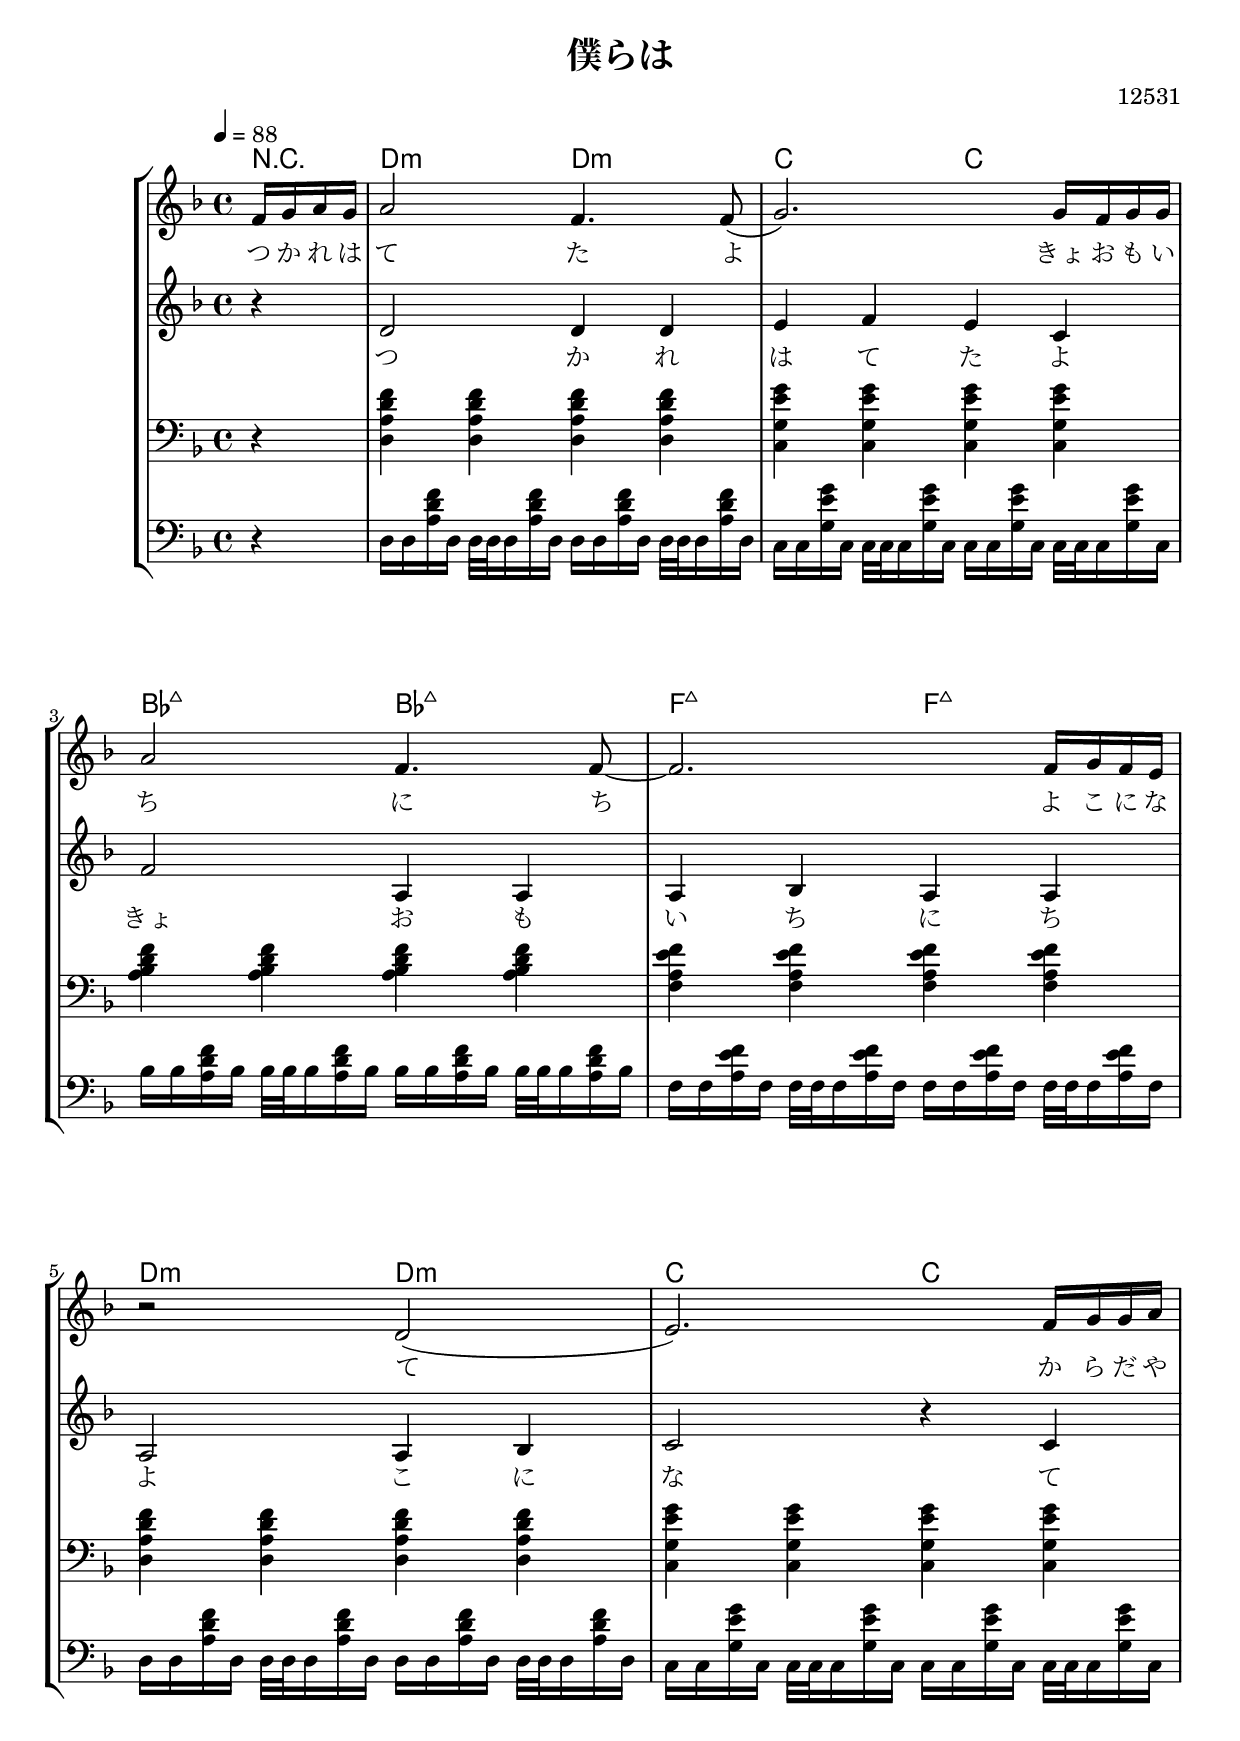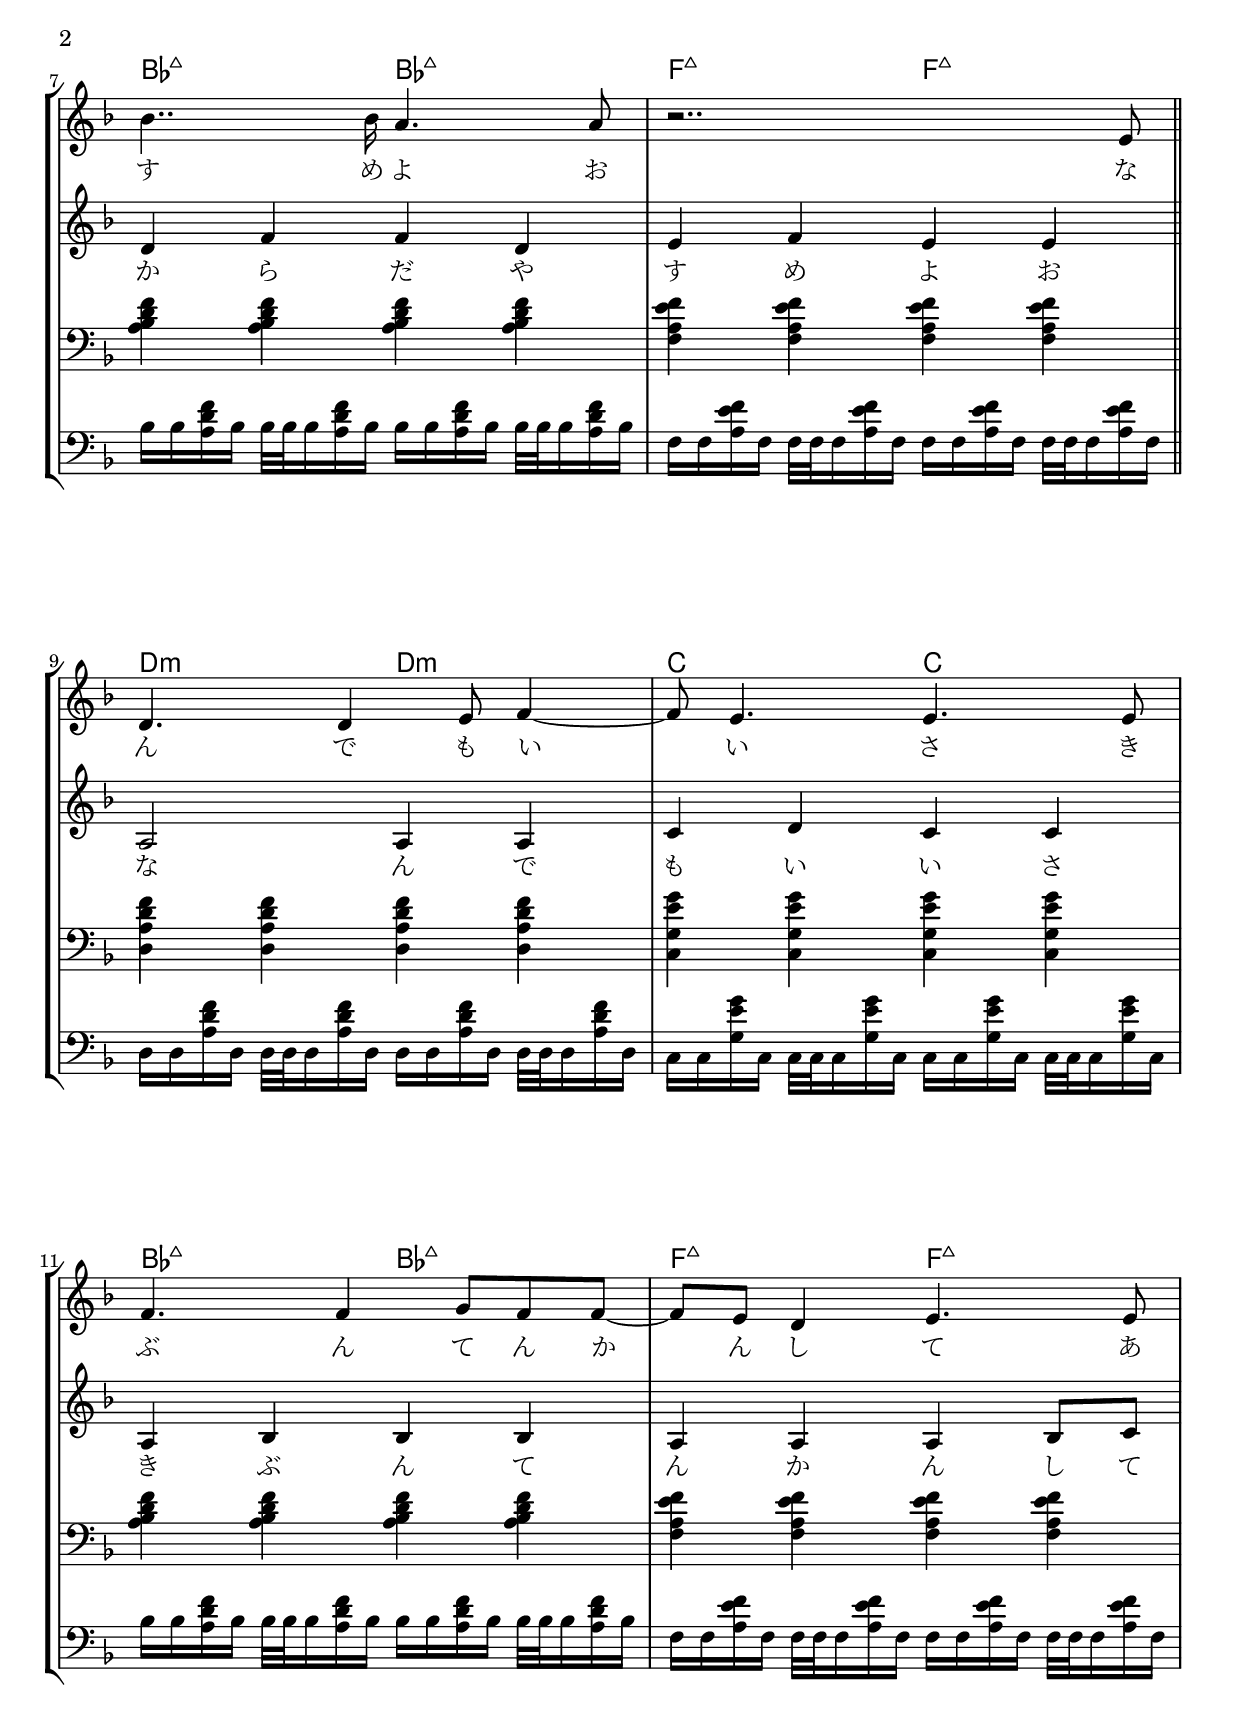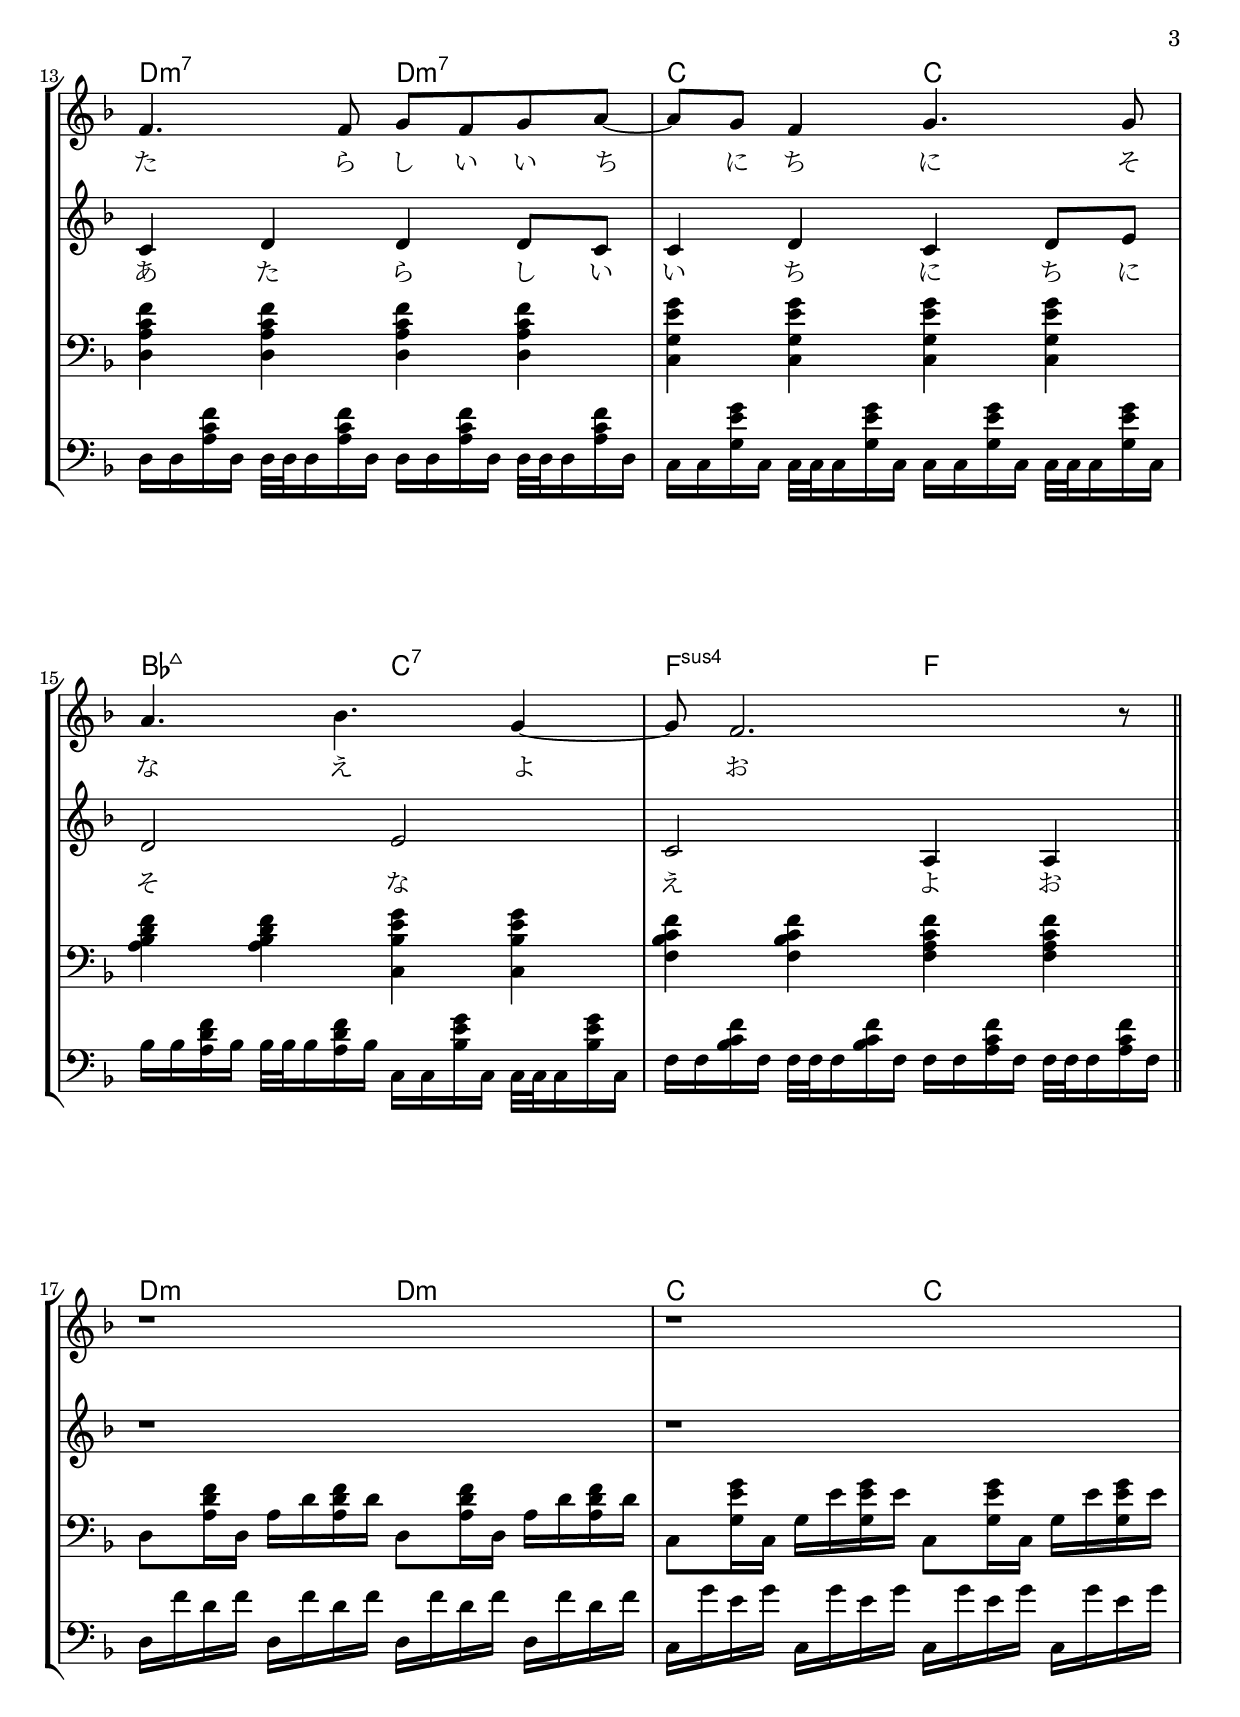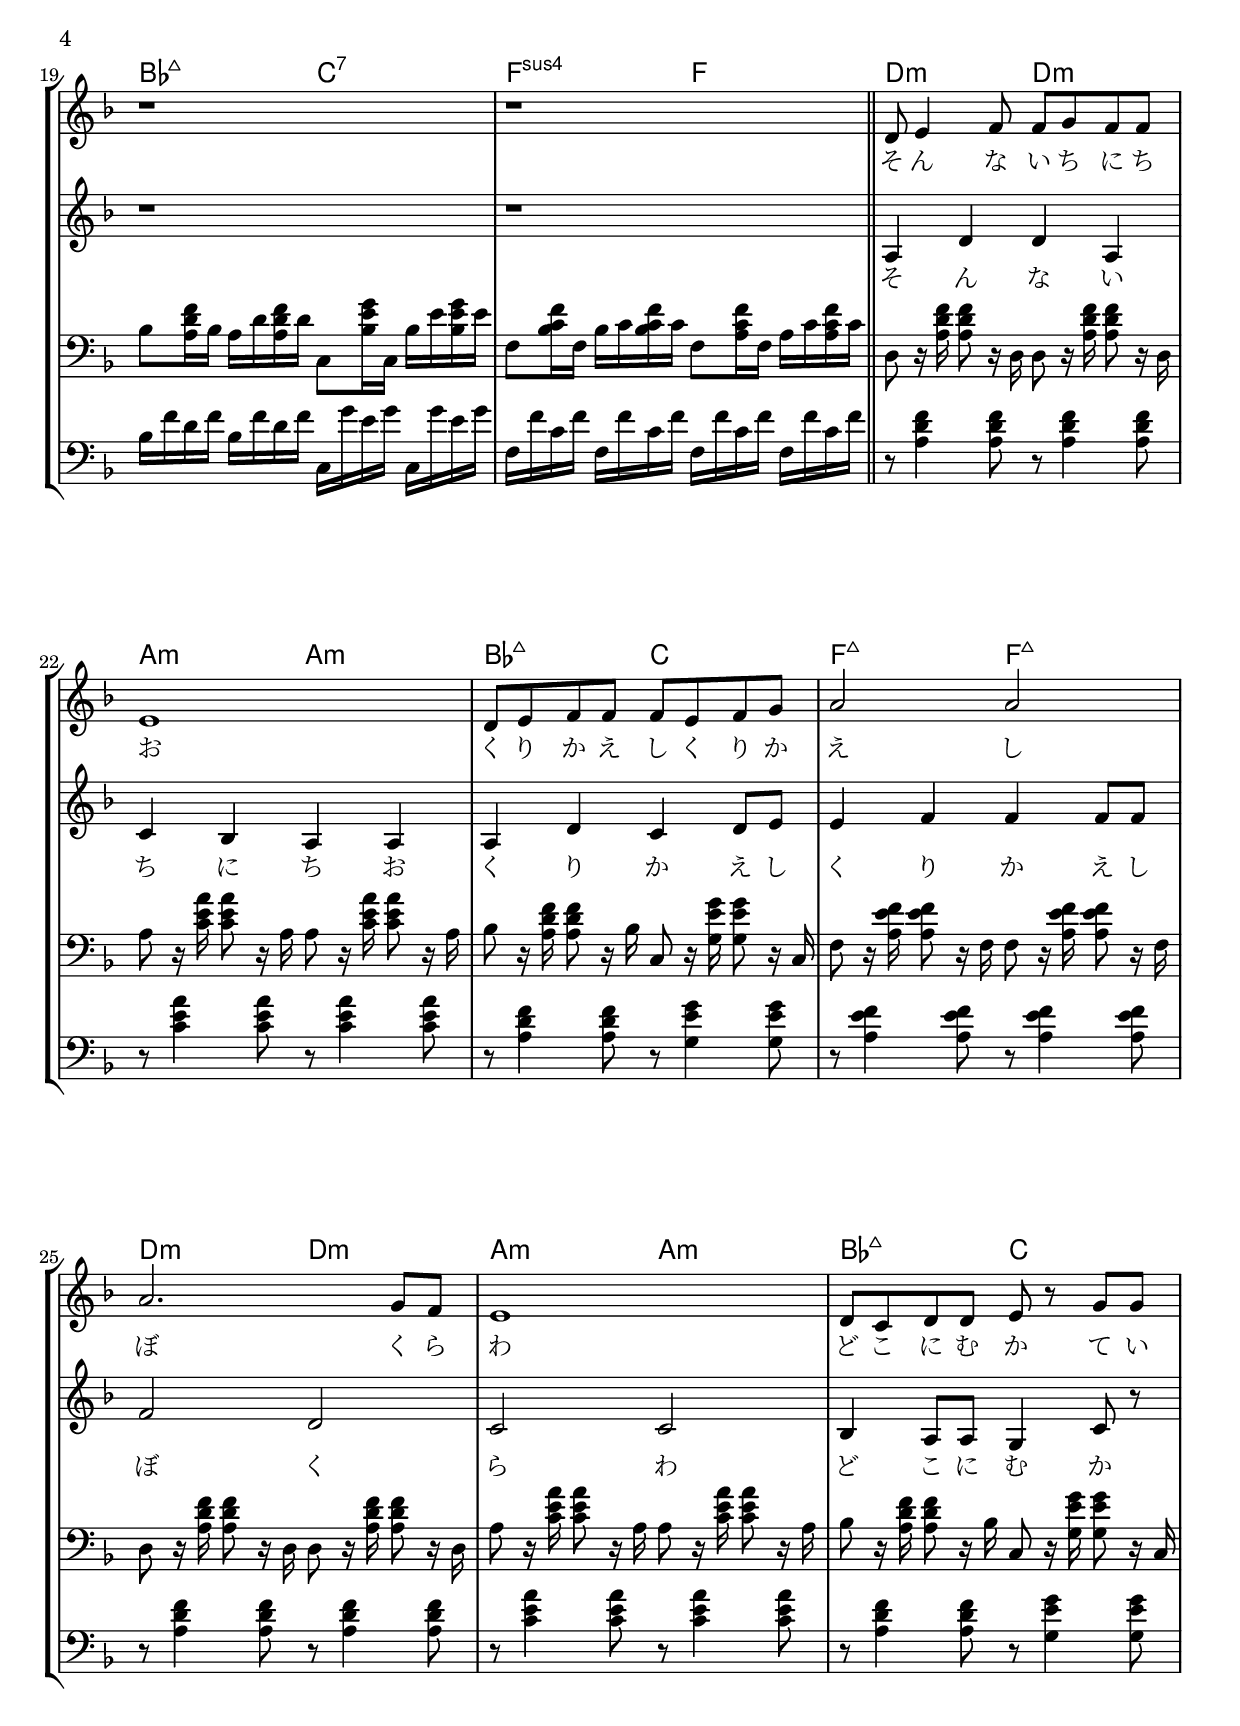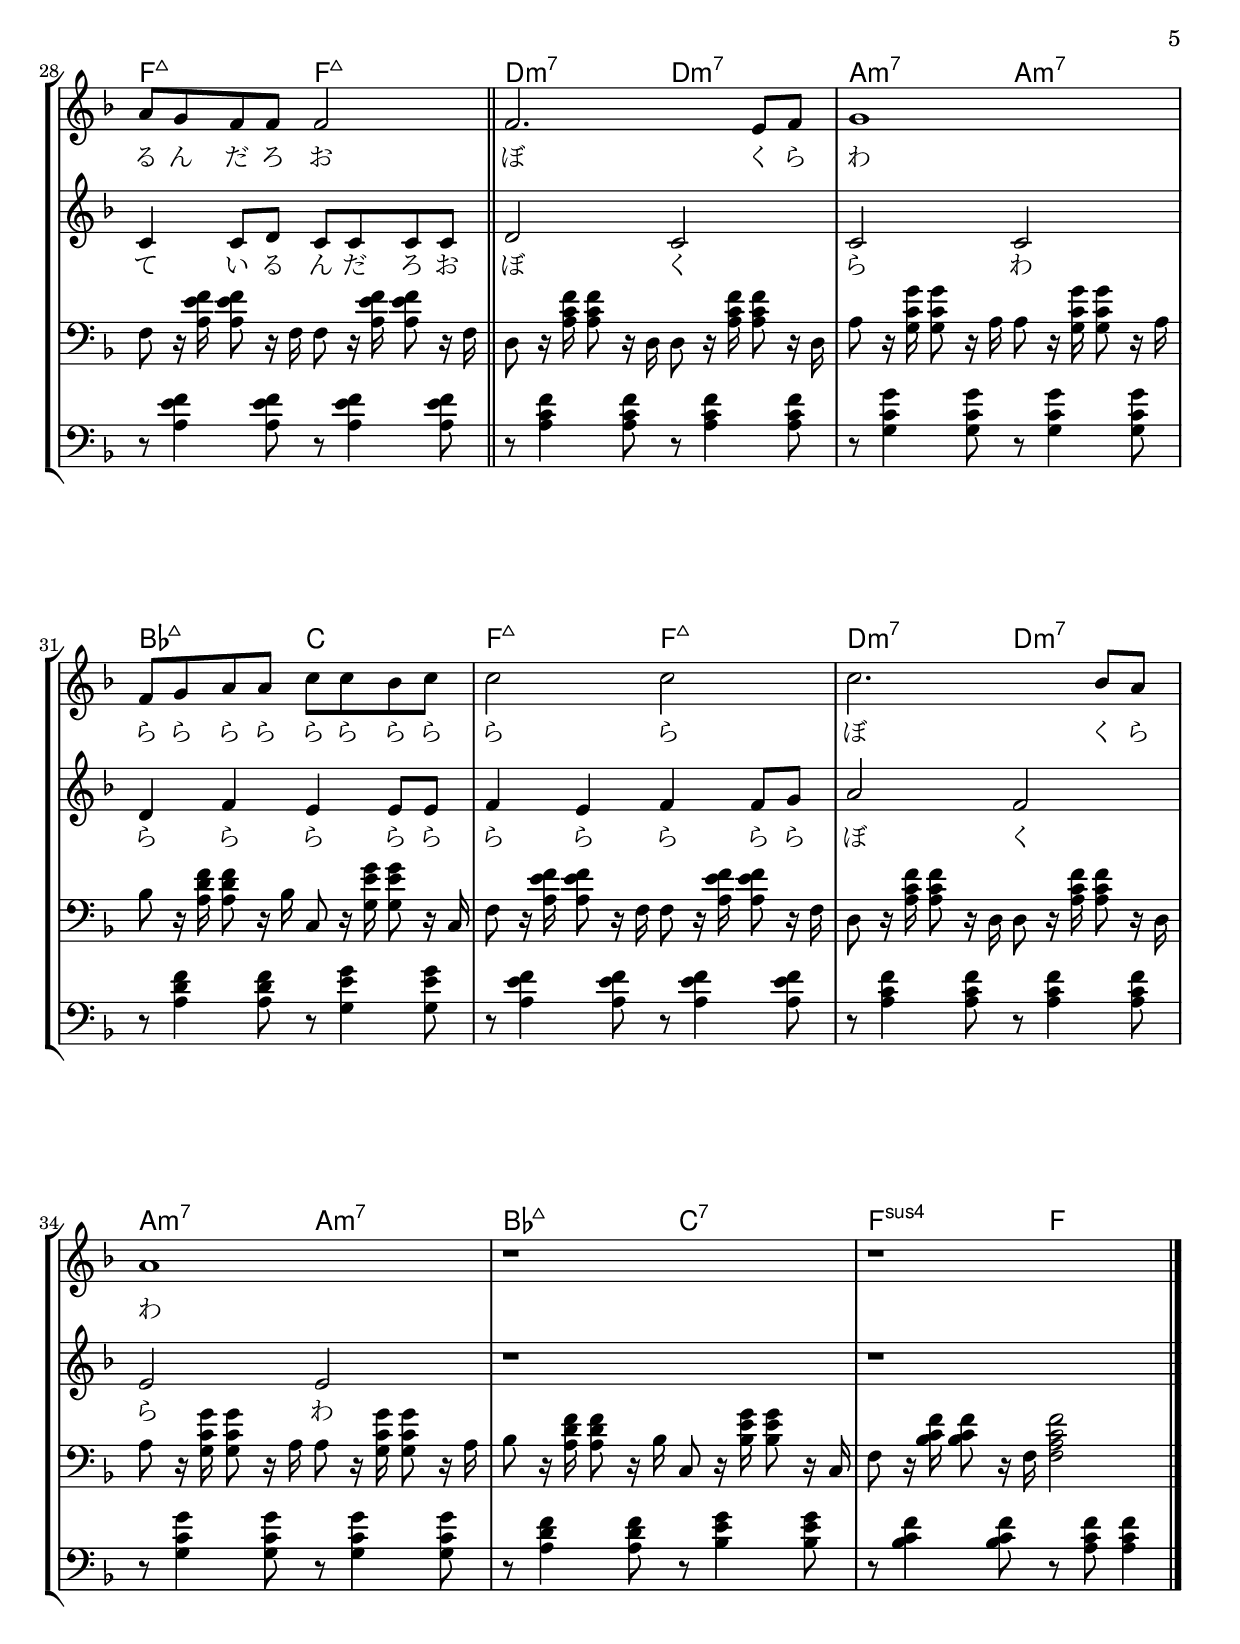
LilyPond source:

\version "2.12.1"

\header {
	title = \markup {僕らは}
	composer = \markup \center-column {12531}
}

harmony = \chordmode {
		r4d2:m d:m c c bes:maj7 bes:maj7 f:maj7 f:maj7 d:m d:m c c bes:maj7 bes:maj7 f:maj7 f:maj7 

	d:m d:m c c bes:maj7 bes:maj7 f:maj7 f:maj7 d:min7 d:min7 c c bes:maj7 c:7 f:sus4 f 

	d:m d:m c c bes:maj7 c:7 f:sus4 f 

	d:m d:m a:m a:m bes:maj7 c f:maj7 f:maj7 d:m d:m a:m a:m bes:maj7 c f:maj7 f:maj7 

	d:min7 d:min7 a:min7 a:min7 bes:maj7 c f:maj7 f:maj7 d:min7 d:min7 a:min7 a:min7 bes:maj7 c:7 f:sus4 f 
}

melody = {
	\set Staff.midiInstrument = #"mmi0.42"
	\partial 8*2
		\key f \major
	\tempo 4 = 88
f'16  g'16  a'16  g'16 
	a'2  f'4.  f'8 
	(g'2.)  g'16  f'16  g'16  g'16 
	a'2  f'4.  f'8~ 
	f'2.  f'16  g'16  f'16  e'16 
	r2  d'2 
	(e'2.)  f'16  g'16  g'16  a'16 
	bes'4..  bes'16  a'4.  a'8
	r2.. 	\set Staff.midiInstrument = #"mmi0.42"
	e'8 
	d'4.  d'4  e'8  f'4~ 
	f'8  e'4.  e'4.  e'8 
	f'4.  f'4  g'8  f'8  f'8~ 
	f'8  e'8  d'4  e'4.  e'8 
	f'4.  f'8  g'8  f'8  g'8  a'8~ 
	a'8  g'8  f'4  g'4.  g'8 
	a'4.  bes'4.  g'4~ 
	g'8  f'2.  	r8 	r1 | r1 | r1 | r1   
	\set Staff.midiInstrument = #"mmi0.42"
	d'8  e'4  f'8  f'8  g'8  f'8  f'8 
	e'1 
	d'8  e'8  f'8  f'8  f'8  e'8  f'8  g'8 
	a'2  a'2 
	a'2.  g'8  f'8 
	e'1 
	d'8  c'8  d'8  d'8  e'8  r8  g'8  g'8 
	a'8  g'8  f'8  f'8  f'2
	\set Staff.midiInstrument = #"mmi0.42"
	f'2.  e'8  f'8 
	g'1 
	f'8  g'8  a'8  a'8  c''8  c''8  bes'8  c''8 
	c''2  c''2 
	c''2.  bes'8  a'8 
	a'1
	r1 r1 	\bar "|."
}

words = \lyricmode {
	つ  か  れ  は  て  た  よ  きょ  お  も  い  ち  に  ち  よ  こ  に  な  て  か  ら  だ  や  す  め  よ  お  
	な  ん  で  も  い  い  さ  き  ぶ  ん  て  ん  か  ん  し  て  あ  た  ら  し  い  い  ち  に  ち  に  そ  な  え  よ  お  
	
	そ  ん  な  い  ち  に  ち  お  く  り  か  え  し  く  り  か  え  し  ぼ  く  ら  わ  ど  こ  に  む  か  て  い  る  ん  だ  ろ  お  
	ぼ  く  ら  わ  ら  ら  ら  ら  ら  ら  ら  ら  ら  ら  ぼ  く  ら  わ  
}

secondmelody = {
	\set Staff.midiInstrument = #"mmi0.42"
	\partial 8*2
		\key f \major
	\tempo 4 = 88
r4  d'2  d'4  d'4 
	e'4  f'4  e'4  c'4 
	f'2  a4  a4 
	a4  bes4  a4  a4 
	a2  a4  bes4 
	c'2  r4  c'4 
	d'4  f'4  f'4  d'4 
	e'4  f'4  e'4  e'4
	\set Staff.midiInstrument = #"mmi0.42"
	 a2  a4  a4 
	c'4  d'4  c'4  c'4 
	a4  bes4  bes4  bes4 
	a4  a4  a4  bes8  c'8 
	c'4  d'4  d'4  d'8  c'8 
	c'4  d'4  c'4  d'8  e'8 
	d'2  e'2 
	c'2  a4  a4
	r1 | r1 | r1 | r1   
	\set Staff.midiInstrument = #"mmi0.42"
	a4  d'4  d'4  a4 
	c'4  bes4  a4  a4 
	a4  d'4  c'4  d'8  e'8 
	e'4  f'4  f'4  f'8  f'8 
	f'2  d'2 
	c'2  c'2 
	bes4  a8  a8  g4  c'8  r8 
	c'4  c'8  d'8  c'8  c'8  c'8  c'8
	\set Staff.midiInstrument = #"mmi0.42"
	d'2  c'2 
	c'2  c'2 
	d'4  f'4  e'4  e'8  e'8 
	f'4  e'4  f'4  f'8  g'8 
	a'2  f'2 
	e'2  e'2
	r1 r1 	\bar "|."
}

secondwords = \lyricmode {
	つ  か  れ  は  て  た  よ  きょ  お  も  い  ち  に  ち  よ  こ  に  な  て  か  ら  だ  や  す  め  よ  お  
	な  ん  で  も  い  い  さ  き  ぶ  ん  て  ん  か  ん  し  て  あ  た  ら  し  い  い  ち  に  ち  に  そ  な  え  よ  お  
	
	そ  ん  な  い  ち  に  ち  お  く  り  か  え  し  く  り  か  え  し  ぼ  く  ら  わ  ど  こ  に  む  か  て  い  る  ん  だ  ろ  お  
	ぼ  く  ら  わ  ら  ら  ら  ら  ら  ら  ら  ら  ら  ら  ぼ  く  ら  わ  
}

tempochange = {
	\tempo 4 = 88
	r1 | r1 | r1 | r1 | r1 | r1 | r1 | r1 \bar "||"
	\tempo 4 = 88
	r1 | r1 | r1 | r1 | r1 | r1 | r1 | r1 \bar "||"
	\tempo 4 = 88
	r1 | r1 | r1 | r1 \bar "||"
	\tempo 4 = 88
	r1 | r1 | r1 | r1 | r1 | r1 | r1 | r1 \bar "||"
	\tempo 4 = 88
	r1 | r1 | r1 | r1 | r1 | r1 | r1 | r1 \bar "|."
}

mainacc = {
	\clef bass
	\set Staff.midiInstrument = #"Acoustic Guitar (nylon)"
	\key f \major
	\tempo 4 = 88
	\partial 8*2
	r4	<d a d' f'>4 <d a d' f'>4
	<d a d' f'>4 <d a d' f'>4
	<c g e' g'>4 <c g e' g'>4
	<c g e' g'>4 <c g e' g'>4
	<bes a d' f'>4 <bes a d' f'>4
	<bes a d' f'>4 <bes a d' f'>4
	<f a e' f'>4 <f a e' f'>4
	<f a e' f'>4 <f a e' f'>4
	<d a d' f'>4 <d a d' f'>4
	<d a d' f'>4 <d a d' f'>4
	<c g e' g'>4 <c g e' g'>4
	<c g e' g'>4 <c g e' g'>4
	<bes a d' f'>4 <bes a d' f'>4
	<bes a d' f'>4 <bes a d' f'>4
	<f a e' f'>4 <f a e' f'>4
	<f a e' f'>4 <f a e' f'>4
	\bar "||"

	\set Staff.midiInstrument = #"Electric Guitar (clean)"
	<d a d' f'>4 <d a d' f'>4
	<d a d' f'>4 <d a d' f'>4
	<c g e' g'>4 <c g e' g'>4
	<c g e' g'>4 <c g e' g'>4
	<bes a d' f'>4 <bes a d' f'>4
	<bes a d' f'>4 <bes a d' f'>4
	<f a e' f'>4 <f a e' f'>4
	<f a e' f'>4 <f a e' f'>4
	<d a c' f'>4 <d a c' f'>4
	<d a c' f'>4 <d a c' f'>4
	<c g e' g'>4 <c g e' g'>4
	<c g e' g'>4 <c g e' g'>4
	<bes a d' f'>4 <bes a d' f'>4
	<c bes e' g'>4 <c bes e' g'>4
	<f bes c' f'>4 <f bes c' f'>4
	<f a c' f'>4 <f a c' f'>4
	\bar "||"

	\set Staff.midiInstrument = #"Acoustic Guitar (steel)"
	d8 <a d' f'>16 d16   a16 d'16 <a d' f'>16 d'16
	d8 <a d' f'>16 d16   a16 d'16 <a d' f'>16 d'16
	c8 <g e' g'>16 c16   g16 e'16 <g e' g'>16 e'16
	c8 <g e' g'>16 c16   g16 e'16 <g e' g'>16 e'16
	bes8 <a d' f'>16 bes16   a16 d'16 <a d' f'>16 d'16
	c8 <bes e' g'>16 c16   bes16 e'16 <bes e' g'>16 e'16
	f8 <bes c' f'>16 f16   bes16 c'16 <bes c' f'>16 c'16
	f8 <a c' f'>16 f16   a16 c'16 <a c' f'>16 c'16
	\bar "||"

	\set Staff.midiInstrument = #"Electric Bass (pick)"
	d8 r16 <a d' f'>16 <a d' f'>8 r16 d16
	d8 r16 <a d' f'>16 <a d' f'>8 r16 d16
	a8 r16 <c' e' a'>16 <c' e' a'>8 r16 a16
	a8 r16 <c' e' a'>16 <c' e' a'>8 r16 a16
	bes8 r16 <a d' f'>16 <a d' f'>8 r16 bes16
	c8 r16 <g e' g'>16 <g e' g'>8 r16 c16
	f8 r16 <a e' f'>16 <a e' f'>8 r16 f16
	f8 r16 <a e' f'>16 <a e' f'>8 r16 f16
	d8 r16 <a d' f'>16 <a d' f'>8 r16 d16
	d8 r16 <a d' f'>16 <a d' f'>8 r16 d16
	a8 r16 <c' e' a'>16 <c' e' a'>8 r16 a16
	a8 r16 <c' e' a'>16 <c' e' a'>8 r16 a16
	bes8 r16 <a d' f'>16 <a d' f'>8 r16 bes16
	c8 r16 <g e' g'>16 <g e' g'>8 r16 c16
	f8 r16 <a e' f'>16 <a e' f'>8 r16 f16
	f8 r16 <a e' f'>16 <a e' f'>8 r16 f16
	\bar "||"

	\set Staff.midiInstrument = #"Electric Bass (finger)"
	d8 r16 <a c' f'>16 <a c' f'>8 r16 d16
	d8 r16 <a c' f'>16 <a c' f'>8 r16 d16
	a8 r16 <g c' g'>16 <g c' g'>8 r16 a16
	a8 r16 <g c' g'>16 <g c' g'>8 r16 a16
	bes8 r16 <a d' f'>16 <a d' f'>8 r16 bes16
	c8 r16 <g e' g'>16 <g e' g'>8 r16 c16
	f8 r16 <a e' f'>16 <a e' f'>8 r16 f16
	f8 r16 <a e' f'>16 <a e' f'>8 r16 f16
	d8 r16 <a c' f'>16 <a c' f'>8 r16 d16
	d8 r16 <a c' f'>16 <a c' f'>8 r16 d16
	a8 r16 <g c' g'>16 <g c' g'>8 r16 a16
	a8 r16 <g c' g'>16 <g c' g'>8 r16 a16
	bes8 r16 <a d' f'>16 <a d' f'>8 r16 bes16
	c8 r16 <bes e' g'>16 <bes e' g'>8 r16 c16
	f8 r16 <bes c' f'>16 <bes c' f'>8 r16 f16
	<f a c' f'>2
	\bar "|."
}

subacc = {
	\clef bass
	\set Staff.midiInstrument = #"Acoustic grand"
	\key f \major
	\tempo 4 = 88
	\partial 8*2
	r4	d16 d16 <a d' f'>16 d16   d32 d32 d16 <a d' f'>16 d16
	d16 d16 <a d' f'>16 d16   d32 d32 d16 <a d' f'>16 d16
	c16 c16 <g e' g'>16 c16   c32 c32 c16 <g e' g'>16 c16
	c16 c16 <g e' g'>16 c16   c32 c32 c16 <g e' g'>16 c16
	bes16 bes16 <a d' f'>16 bes16   bes32 bes32 bes16 <a d' f'>16 bes16
	bes16 bes16 <a d' f'>16 bes16   bes32 bes32 bes16 <a d' f'>16 bes16
	f16 f16 <a e' f'>16 f16   f32 f32 f16 <a e' f'>16 f16
	f16 f16 <a e' f'>16 f16   f32 f32 f16 <a e' f'>16 f16
	d16 d16 <a d' f'>16 d16   d32 d32 d16 <a d' f'>16 d16
	d16 d16 <a d' f'>16 d16   d32 d32 d16 <a d' f'>16 d16
	c16 c16 <g e' g'>16 c16   c32 c32 c16 <g e' g'>16 c16
	c16 c16 <g e' g'>16 c16   c32 c32 c16 <g e' g'>16 c16
	bes16 bes16 <a d' f'>16 bes16   bes32 bes32 bes16 <a d' f'>16 bes16
	bes16 bes16 <a d' f'>16 bes16   bes32 bes32 bes16 <a d' f'>16 bes16
	f16 f16 <a e' f'>16 f16   f32 f32 f16 <a e' f'>16 f16
	f16 f16 <a e' f'>16 f16   f32 f32 f16 <a e' f'>16 f16
	\bar "||"

	\set Staff.midiInstrument = #"Electric Piano 1"
	d16 d16 <a d' f'>16 d16   d32 d32 d16 <a d' f'>16 d16
	d16 d16 <a d' f'>16 d16   d32 d32 d16 <a d' f'>16 d16
	c16 c16 <g e' g'>16 c16   c32 c32 c16 <g e' g'>16 c16
	c16 c16 <g e' g'>16 c16   c32 c32 c16 <g e' g'>16 c16
	bes16 bes16 <a d' f'>16 bes16   bes32 bes32 bes16 <a d' f'>16 bes16
	bes16 bes16 <a d' f'>16 bes16   bes32 bes32 bes16 <a d' f'>16 bes16
	f16 f16 <a e' f'>16 f16   f32 f32 f16 <a e' f'>16 f16
	f16 f16 <a e' f'>16 f16   f32 f32 f16 <a e' f'>16 f16
	d16 d16 <a c' f'>16 d16   d32 d32 d16 <a c' f'>16 d16
	d16 d16 <a c' f'>16 d16   d32 d32 d16 <a c' f'>16 d16
	c16 c16 <g e' g'>16 c16   c32 c32 c16 <g e' g'>16 c16
	c16 c16 <g e' g'>16 c16   c32 c32 c16 <g e' g'>16 c16
	bes16 bes16 <a d' f'>16 bes16   bes32 bes32 bes16 <a d' f'>16 bes16
	c16 c16 <bes e' g'>16 c16   c32 c32 c16 <bes e' g'>16 c16
	f16 f16 <bes c' f'>16 f16   f32 f32 f16 <bes c' f'>16 f16
	f16 f16 <a c' f'>16 f16   f32 f32 f16 <a c' f'>16 f16
	\bar "||"

	\set Staff.midiInstrument = #"Acoustic Bass"
	d16 f' d' f' d f' d' f'
	d16 f' d' f' d f' d' f'
	c16 g' e' g' c g' e' g'
	c16 g' e' g' c g' e' g'
	bes16 f' d' f' bes f' d' f'
	c16 g' e' g' c g' e' g'
	f16 f' c' f' f f' c' f'
	f16 f' c' f' f f' c' f'
	\bar "||"

	\set Staff.midiInstrument = #"Electric Piano2"
	r8 <a d' f'>4 <a d' f'>8
	r8 <a d' f'>4 <a d' f'>8
	r8 <c' e' a'>4 <c' e' a'>8
	r8 <c' e' a'>4 <c' e' a'>8
	r8 <a d' f'>4 <a d' f'>8
	r8 <g e' g'>4 <g e' g'>8
	r8 <a e' f'>4 <a e' f'>8
	r8 <a e' f'>4 <a e' f'>8
	r8 <a d' f'>4 <a d' f'>8
	r8 <a d' f'>4 <a d' f'>8
	r8 <c' e' a'>4 <c' e' a'>8
	r8 <c' e' a'>4 <c' e' a'>8
	r8 <a d' f'>4 <a d' f'>8
	r8 <g e' g'>4 <g e' g'>8
	r8 <a e' f'>4 <a e' f'>8
	r8 <a e' f'>4 <a e' f'>8
	\bar "||"

	\set Staff.midiInstrument = #"Electric Grand"
	r8 <a c' f'>4 <a c' f'>8
	r8 <a c' f'>4 <a c' f'>8
	r8 <g c' g'>4 <g c' g'>8
	r8 <g c' g'>4 <g c' g'>8
	r8 <a d' f'>4 <a d' f'>8
	r8 <g e' g'>4 <g e' g'>8
	r8 <a e' f'>4 <a e' f'>8
	r8 <a e' f'>4 <a e' f'>8
	r8 <a c' f'>4 <a c' f'>8
	r8 <a c' f'>4 <a c' f'>8
	r8 <g c' g'>4 <g c' g'>8
	r8 <g c' g'>4 <g c' g'>8
	r8 <a d' f'>4 <a d' f'>8
	r8 <bes e' g'>4 <bes e' g'>8
	r8 <bes c' f'>4 <bes c' f'>8
	r8 <a c' f'>8 <a c' f'>4
	\bar "|."
}

percA = {
	\drummode {
	\partial 8*2
	r4	cymr4 cymr4 cymr4 cymr4  |cymr4 cymr8 cymr16 cymr16 cymr4 cymr4  |cymr4 cymr4 cymr4 cymr4  |cymr4 cymr2.  |cymr4 cymr4 cymr4 cymr4  |cymr4 cymr8 cymr16 cymr16 cymr4 cymr4  |cymr4 cymr4 cymr4 cymr4  |cymr4 cymr2.  \bar "||"
	cymr4 cymr4 cymr4 cymr4  |cymr4 cymr8 cymr16 cymr16 cymr4 cymr4  |cymr4 cymr4 cymr4 cymr4  |cymr4 cymr2.  |cymr4 cymr4 cymr4 cymr4  |cymr4 cymr8 cymr16 cymr16 cymr4 cymr4  |cymr4 cymr4 cymr4 cymr4  |cymr4 cymr2.  \bar "||"
	r4 sn2 sn8. sn16  |r4 sn2 sn8. sn16  |r4 sn2 sn8. sn16  |r8 sn8 sn4 sn8 sn8 sn16 sn8 sn16  \bar "||"
	r1 |r1 |r1 |r1 |r1 |r1 |r1 |r1 \bar "||"
	r1 |r1 |r1 |r1 |r1 |r1 |r1 |r1 \bar "|."
	}
}

percB = {
	\drummode {
	\partial 8*2
	r4	r2 sn2  |r2 sn2  |r2 sn2  |r8 sn8 sn2.  |r2 sn2  |r2 sn2  |r2 sn2  |r8 sn8 sn2.  \bar "||"
	r2 sn2  |r2 sn2  |r2 sn2  |r8 sn8 sn2.  |r2 sn2  |r2 sn2  |r2 sn2  |r8 sn8 sn2.  \bar "||"
	r4. r16 tommh8 tommh4. r16  |r1  |r4. r16 tommh8 tommh4. r16  |r1  \bar "||"
	r1 |r1 |r1 |r1 |r1 |r1 |r1 |r1 \bar "||"
	r1 |r1 |r1 |r1 |r1 |r1 |r1 |r1 \bar "|."
	}
}

percC = {
	\drummode {
	\partial 8*2
	r4	bd2. r8 bd8  |bd2. r8 bd8  |bd2. r8 bd8  |bd4. bd8 bd4. bd8  |bd2. r8 bd8  |bd2. r8 bd8  |bd2. r8 bd8  |bd2 r8 bd4.  \bar "||"
	bd2. r8 bd8  |bd2. r8 bd8  |bd2. r8 bd8  |bd4. bd8 bd4. bd8  |bd2. r8 bd8  |bd2. r8 bd8  |bd2. r8 bd8  |bd2 r8 bd4.  \bar "||"
	r8 toml8 toml8 toml8 toml8 toml8 toml8 toml8  |toml8 toml8 toml8 toml8 toml8 toml8 toml8 toml8  |toml8 toml8 toml8 toml8 toml8 toml8 toml8 toml8  |toml8 toml8 toml8 toml8 toml8 toml8 toml8 toml8  \bar "||"
	r1 |r1 |r1 |r1 |r1 |r1 |r1 |r1 \bar "||"
	r1 |r1 |r1 |r1 |r1 |r1 |r1 |r1 \bar "|."
	}
}

percD = {
	\drummode {
	\partial 8*2
	r4	r1 |r1 |r1 |r2 r8 tommh8 tommh4  |r1 |r1 |r1 |r8. tommh8. tommh2 r8  \bar "||"
	r1 |r1 |r1 |r2 r8 tommh8 tommh4  |r1 |r1 |r1 |r8. tommh8. tommh2 r8  \bar "||"
	r1  |r4. r16 tomfh8 tomfh4. r16  |r1  |r4. r16 tomfh2 r16  \bar "||"
	r1 |r1 |r1 |r1 |r1 |r1 |r1 |r1 \bar "||"
	r1 |r1 |r1 |r1 |r1 |r1 |r1 |r1 \bar "|."
	}
}

percE = {
	\drummode {
	\partial 8*2
	r4	r1 |r1 |r1 |r2. r8 toml8  |r1 |r1 |r1 |r2. toml8 toml8  \bar "||"
	r1 |r1 |r1 |r2. r8 toml8  |r1 |r1 |r1 |r2. toml8 toml8  \bar "||"
	bd4. r16 bd8. bd4.  |bd8. bd4. r16 bd4 bd8  |bd8. bd4 bd8. bd4.  |bd4. bd8 bd4 r16 bd8.  \bar "||"
	r1 |r1 |r1 |r1 |r1 |r1 |r1 |r1 \bar "||"
	r1 |r1 |r1 |r1 |r1 |r1 |r1 |r1 \bar "|."
	}
}

percF = {
	\drummode {
	\partial 8*2
	r4	r1 |r1 |r1 |r1 |r1 |r1 |r1 |hho1  \bar "||"
	r1 |r1 |r1 |r1 |r1 |r1 |r1 |hho1  \bar "||"
	cymc1  |r1 |r1 |r1 \bar "||"
	r1 | r1 | r1 | r1 | r1 | r1 | r1 | r1 \bar "||"
	r1 | r1 | r1 | r1 | r1 | r1 | r1 | r1 \bar "|."
	}
}

\score {
	<<
		\new StaffGroup <<
			\new ChordNames {\harmony}
			\new Voice = "melody" {\melody}
			\new Lyrics \lyricsto "melody" \words
			\new Voice = "secondmelody" {\secondmelody}
			\new Lyrics \lyricsto "secondmelody" \secondwords
			\new Staff = "mainacc" {\mainacc}
			\new Staff = "subacc" {\subacc}
		>>
	>>
	\layout { }
}
